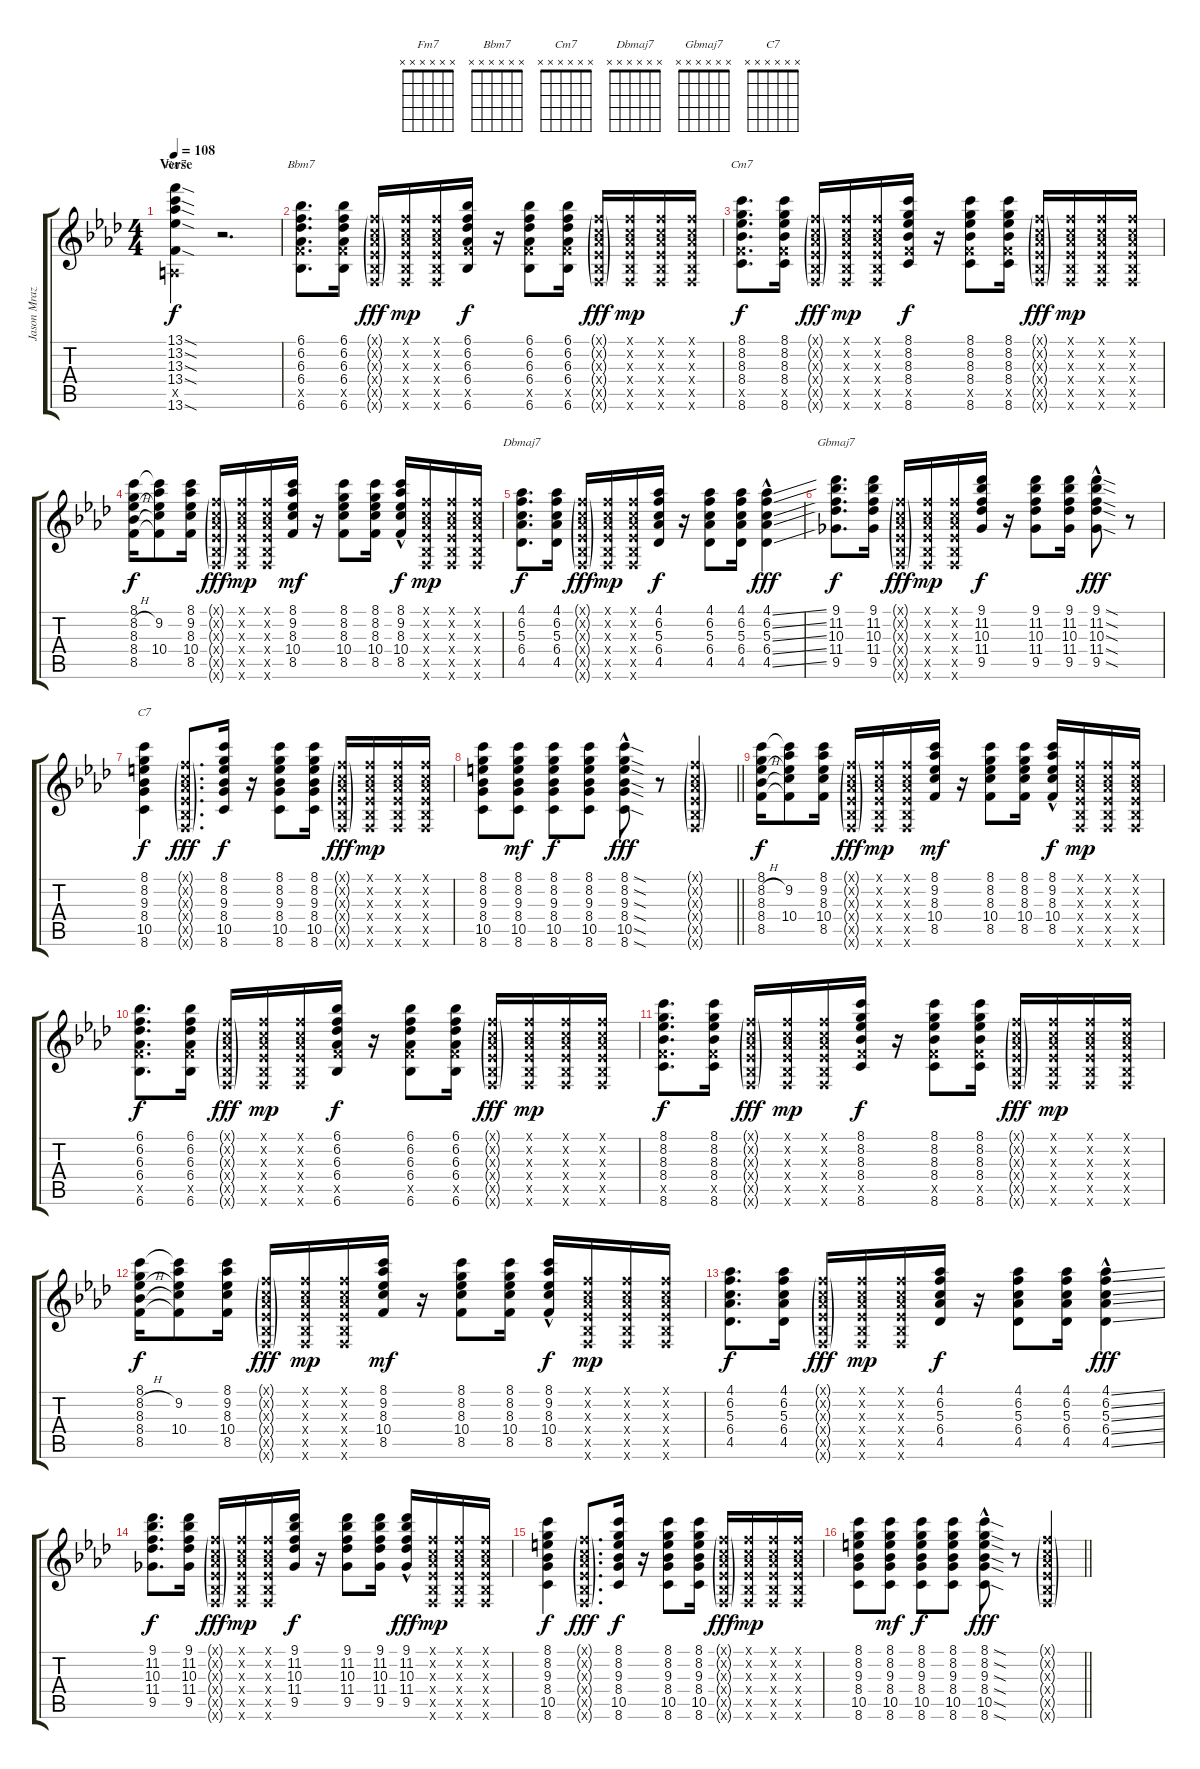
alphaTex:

\track ("Jason Mraz" "Jason Mraz") {instrument acousticguitarnylon}
\staff {score tabs}
\tuning (E4 B3 G3 D3 A2 E2) {hide}
\chord ("Fm7" x x x x x x)
\chord ("Bbm7" x x x x x x)
\chord ("Cm7" x x x x x x)
\chord ("Dbmaj7" x x x x x x)
\chord ("Gbmaj7" x x x x x x)
\chord ("C7" x x x x x x)
\ts (4 4)
\section ("" "Verse")
\tempo 108
\clef g2
\ks fminor
(13.1{sod} 13.2{sod} 13.3{sod} 13.4{sod} 0.5{x} 13.6{sod}).4{ch "Fm7" dy f} r.2{d} |
(6.1 6.2 6.3 6.4 8.5{x} 6.6).8{d ch "Bbm7"} (6.1 6.2 6.3 6.4 8.5{x} 6.6).16 (1.1{g x} 1.2{g x} 1.3{g x} 1.4{g x} 1.5{g x} 1.6{g x}).16{dy fff} (1.1{x} 1.2{x} 1.3{x} 1.4{x} 1.5{x} 1.6{x}).16{dy mp} (1.1{x} 1.2{x} 1.3{x} 1.4{x} 1.5{x} 1.6{x}).16 (6.1 6.2 6.3 6.4 8.5{x} 6.6).16{dy f} r.16 (6.1 6.2 6.3 6.4 8.5{x} 6.6).8 (6.1 6.2 6.3 6.4 8.5{x} 6.6).16 (1.1{g x} 1.2{g x} 1.3{g x} 1.4{g x} 1.5{g x} 1.6{g x}).16{dy fff} (1.1{x} 1.2{x} 1.3{x} 1.4{x} 1.5{x} 1.6{x}).16{dy mp} (1.1{x} 1.2{x} 1.3{x} 1.4{x} 1.5{x} 1.6{x}).16 (1.1{x} 1.2{x} 1.3{x} 1.4{x} 1.5{x} 1.6{x}).16 |
(8.1 8.2 8.3 8.4 8.5{x} 8.6).8{d ch "Cm7" dy f} (8.1 8.2 8.3 8.4 8.5{x} 8.6).16 (1.1{g x} 1.2{g x} 1.3{g x} 1.4{g x} 1.5{g x} 1.6{g x}).16{dy fff} (1.1{x} 1.2{x} 1.3{x} 1.4{x} 1.5{x} 1.6{x}).16{dy mp} (1.1{x} 1.2{x} 1.3{x} 1.4{x} 1.5{x} 1.6{x}).16 (8.1 8.2 8.3 8.4 8.5{x} 8.6).16{dy f} r.16 (8.1 8.2 8.3 8.4 8.5{x} 8.6).8 (8.1 8.2 8.3 8.4 8.5{x} 8.6).16 (1.1{g x} 1.2{g x} 1.3{g x} 1.4{g x} 1.5{g x} 1.6{g x}).16{dy fff} (1.1{x} 1.2{x} 1.3{x} 1.4{x} 1.5{x} 1.6{x}).16{dy mp} (1.1{x} 1.2{x} 1.3{x} 1.4{x} 1.5{x} 1.6{x}).16 (1.1{x} 1.2{x} 1.3{x} 1.4{x} 1.5{x} 1.6{x}).16 |
(8.1 8.2{h} 8.3{h} 8.4{h} 8.5).16{dy f} (8.1{t} 9.2 8.3{t} 10.4 8.5{t}).8 (8.1 9.2 8.3 10.4 8.5).16 (1.1{g x} 1.2{g x} 1.3{g x} 1.4{g x} 1.5{g x} 1.6{g x}).16{dy fff} (1.1{x} 1.2{x} 1.3{x} 1.4{x} 1.5{x} 1.6{x}).16{dy mp} (1.1{x} 1.2{x} 1.3{x} 1.4{x} 1.5{x} 1.6{x}).16 (8.1 9.2 8.3 10.4 8.5).16{dy mf} r.16 (8.1 8.2 8.3 10.4 8.5).8 (8.1 8.2 8.3 10.4 8.5).16 (8.1{hac} 9.2{hac} 8.3{hac} 10.4{hac} 8.5{hac}).16{dy f} (1.1{x} 1.2{x} 1.3{x} 1.4{x} 1.5{x} 1.6{x}).16{dy mp} (1.1{x} 1.2{x} 1.3{x} 1.4{x} 1.5{x} 1.6{x}).16 (1.1{x} 1.2{x} 1.3{x} 1.4{x} 1.5{x} 1.6{x}).16 |
(4.1 6.2 5.3 6.4 4.5).8{d ch "Dbmaj7" dy f} (4.1 6.2 5.3 6.4 4.5).16 (1.1{g x} 1.2{g x} 1.3{g x} 1.4{g x} 1.5{g x} 1.6{g x}).16{dy fff} (1.1{x} 1.2{x} 1.3{x} 1.4{x} 1.5{x} 1.6{x}).16{dy mp} (1.1{x} 1.2{x} 1.3{x} 1.4{x} 1.5{x} 1.6{x}).16 (4.1 6.2 5.3 6.4 4.5).16{dy f} r.16 (4.1 6.2 5.3 6.4 4.5).8 (4.1 6.2 5.3 6.4 4.5).16 (4.1{ss hac} 6.2{ss hac} 5.3{ss hac} 6.4{ss hac} 4.5{ss hac}).4{dy fff} |
(9.1 11.2 10.3 11.4 9.5).8{d ch "Gbmaj7" dy f} (9.1 11.2 10.3 11.4 9.5).16 (1.1{g x} 1.2{g x} 1.3{g x} 1.4{g x} 1.5{g x} 1.6{g x}).16{dy fff} (1.1{x} 1.2{x} 1.3{x} 1.4{x} 1.5{x} 1.6{x}).16{dy mp} (1.1{x} 1.2{x} 1.3{x} 1.4{x} 1.5{x} 1.6{x}).16 (9.1 11.2 10.3 11.4 9.5).16{dy f} r.16 (9.1 11.2 10.3 11.4 9.5).8 (9.1 11.2 10.3 11.4 9.5).16 (9.1{sod hac} 11.2{sod hac} 10.3{sod hac} 11.4{sod hac} 9.5{sod hac}).8{dy fff} r.8 |
(8.1 8.2 9.3 8.4 10.5 8.6).4{ch "C7" dy f} (1.1{g x} 1.2{g x} 1.3{g x} 1.4{g x} 1.5{g x} 1.6{g x}).8{d dy fff} (8.1 8.2 9.3 8.4 10.5 8.6).16{dy f} r.16 (8.1 8.2 9.3 8.4 10.5 8.6).8 (8.1 8.2 9.3 8.4 10.5 8.6).16 (1.1{g x} 1.2{g x} 1.3{g x} 1.4{g x} 1.5{g x} 1.6{g x}).16{dy fff} (1.1{x} 1.2{x} 1.3{x} 1.4{x} 1.5{x} 1.6{x}).16{dy mp} (1.1{x} 1.2{x} 1.3{x} 1.4{x} 1.5{x} 1.6{x}).16 (1.1{x} 1.2{x} 1.3{x} 1.4{x} 1.5{x} 1.6{x}).16 |
\barLineRight lightlight
(8.1 8.2 9.3 8.4 10.5 8.6).8 (8.1 8.2 9.3 8.4 10.5 8.6).8{dy mf} (8.1 8.2 9.3 8.4 10.5 8.6).8{dy f} (8.1 8.2 9.3 8.4 10.5 8.6).8 (8.1{sod hac} 8.2{sod hac} 9.3{sod hac} 8.4{sod hac} 10.5{sod hac} 8.6{sod hac}).8{dy fff} r.8 (1.1{g x} 1.2{g x} 1.3{g x} 1.4{g x} 1.5{g x} 1.6{g x}).4 |
\section ("" "")
(8.1 8.2{h} 8.3{h} 8.4{h} 8.5).16{dy f} (8.1{t} 9.2 8.3{t} 10.4 8.5{t}).8 (8.1 9.2 8.3 10.4 8.5).16 (1.1{g x} 1.2{g x} 1.3{g x} 1.4{g x} 1.5{g x} 1.6{g x}).16{dy fff} (1.1{x} 1.2{x} 1.3{x} 1.4{x} 1.5{x} 1.6{x}).16{dy mp} (1.1{x} 1.2{x} 1.3{x} 1.4{x} 1.5{x} 1.6{x}).16 (8.1 9.2 8.3 10.4 8.5).16{dy mf} r.16 (8.1 8.2 8.3 10.4 8.5).8 (8.1 8.2 8.3 10.4 8.5).16 (8.1{hac} 9.2{hac} 8.3{hac} 10.4{hac} 8.5{hac}).16{dy f} (1.1{x} 1.2{x} 1.3{x} 1.4{x} 1.5{x} 1.6{x}).16{dy mp} (1.1{x} 1.2{x} 1.3{x} 1.4{x} 1.5{x} 1.6{x}).16 (1.1{x} 1.2{x} 1.3{x} 1.4{x} 1.5{x} 1.6{x}).16 |
(6.1 6.2 6.3 6.4 8.5{x} 6.6).8{d dy f} (6.1 6.2 6.3 6.4 8.5{x} 6.6).16 (1.1{g x} 1.2{g x} 1.3{g x} 1.4{g x} 1.5{g x} 1.6{g x}).16{dy fff} (1.1{x} 1.2{x} 1.3{x} 1.4{x} 1.5{x} 1.6{x}).16{dy mp} (1.1{x} 1.2{x} 1.3{x} 1.4{x} 1.5{x} 1.6{x}).16 (6.1 6.2 6.3 6.4 8.5{x} 6.6).16{dy f} r.16 (6.1 6.2 6.3 6.4 8.5{x} 6.6).8 (6.1 6.2 6.3 6.4 8.5{x} 6.6).16 (1.1{g x} 1.2{g x} 1.3{g x} 1.4{g x} 1.5{g x} 1.6{g x}).16{dy fff} (1.1{x} 1.2{x} 1.3{x} 1.4{x} 1.5{x} 1.6{x}).16{dy mp} (1.1{x} 1.2{x} 1.3{x} 1.4{x} 1.5{x} 1.6{x}).16 (1.1{x} 1.2{x} 1.3{x} 1.4{x} 1.5{x} 1.6{x}).16 |
(8.1 8.2 8.3 8.4 8.5{x} 8.6).8{d dy f} (8.1 8.2 8.3 8.4 8.5{x} 8.6).16 (1.1{g x} 1.2{g x} 1.3{g x} 1.4{g x} 1.5{g x} 1.6{g x}).16{dy fff} (1.1{x} 1.2{x} 1.3{x} 1.4{x} 1.5{x} 1.6{x}).16{dy mp} (1.1{x} 1.2{x} 1.3{x} 1.4{x} 1.5{x} 1.6{x}).16 (8.1 8.2 8.3 8.4 8.5{x} 8.6).16{dy f} r.16 (8.1 8.2 8.3 8.4 8.5{x} 8.6).8 (8.1 8.2 8.3 8.4 8.5{x} 8.6).16 (1.1{g x} 1.2{g x} 1.3{g x} 1.4{g x} 1.5{g x} 1.6{g x}).16{dy fff} (1.1{x} 1.2{x} 1.3{x} 1.4{x} 1.5{x} 1.6{x}).16{dy mp} (1.1{x} 1.2{x} 1.3{x} 1.4{x} 1.5{x} 1.6{x}).16 (1.1{x} 1.2{x} 1.3{x} 1.4{x} 1.5{x} 1.6{x}).16 |
(8.1 8.2{h} 8.3{h} 8.4{h} 8.5).16{dy f} (8.1{t} 9.2 8.3{t} 10.4 8.5{t}).8 (8.1 9.2 8.3 10.4 8.5).16 (1.1{g x} 1.2{g x} 1.3{g x} 1.4{g x} 1.5{g x} 1.6{g x}).16{dy fff} (1.1{x} 1.2{x} 1.3{x} 1.4{x} 1.5{x} 1.6{x}).16{dy mp} (1.1{x} 1.2{x} 1.3{x} 1.4{x} 1.5{x} 1.6{x}).16 (8.1 9.2 8.3 10.4 8.5).16{dy mf} r.16 (8.1 8.2 8.3 10.4 8.5).8 (8.1 8.2 8.3 10.4 8.5).16 (8.1{hac} 9.2{hac} 8.3{hac} 10.4{hac} 8.5{hac}).16{dy f} (1.1{x} 1.2{x} 1.3{x} 1.4{x} 1.5{x} 1.6{x}).16{dy mp} (1.1{x} 1.2{x} 1.3{x} 1.4{x} 1.5{x} 1.6{x}).16 (1.1{x} 1.2{x} 1.3{x} 1.4{x} 1.5{x} 1.6{x}).16 |
(4.1 6.2 5.3 6.4 4.5).8{d dy f} (4.1 6.2 5.3 6.4 4.5).16 (1.1{g x} 1.2{g x} 1.3{g x} 1.4{g x} 1.5{g x} 1.6{g x}).16{dy fff} (1.1{x} 1.2{x} 1.3{x} 1.4{x} 1.5{x} 1.6{x}).16{dy mp} (1.1{x} 1.2{x} 1.3{x} 1.4{x} 1.5{x} 1.6{x}).16 (4.1 6.2 5.3 6.4 4.5).16{dy f} r.16 (4.1 6.2 5.3 6.4 4.5).8 (4.1 6.2 5.3 6.4 4.5).16 (4.1{ss hac} 6.2{ss hac} 5.3{ss hac} 6.4{ss hac} 4.5{ss hac}).4{dy fff} |
(9.1 11.2 10.3 11.4 9.5).8{d dy f} (9.1 11.2 10.3 11.4 9.5).16 (1.1{g x} 1.2{g x} 1.3{g x} 1.4{g x} 1.5{g x} 1.6{g x}).16{dy fff} (1.1{x} 1.2{x} 1.3{x} 1.4{x} 1.5{x} 1.6{x}).16{dy mp} (1.1{x} 1.2{x} 1.3{x} 1.4{x} 1.5{x} 1.6{x}).16 (9.1 11.2 10.3 11.4 9.5).16{dy f} r.16 (9.1 11.2 10.3 11.4 9.5).8 (9.1 11.2 10.3 11.4 9.5).16 (9.1{hac} 11.2{hac} 10.3{hac} 11.4{hac} 9.5{hac}).16{dy fff} (1.1{x} 1.2{x} 1.3{x} 1.4{x} 1.5{x} 1.6{x}).16{dy mp} (1.1{x} 1.2{x} 1.3{x} 1.4{x} 1.5{x} 1.6{x}).16 (1.1{x} 1.2{x} 1.3{x} 1.4{x} 1.5{x} 1.6{x}).16 |
(8.1 8.2 9.3 8.4 10.5 8.6).4{dy f} (1.1{g x} 1.2{g x} 1.3{g x} 1.4{g x} 1.5{g x} 1.6{g x}).8{d dy fff} (8.1 8.2 9.3 8.4 10.5 8.6).16{dy f} r.16 (8.1 8.2 9.3 8.4 10.5 8.6).8 (8.1 8.2 9.3 8.4 10.5 8.6).16 (1.1{g x} 1.2{g x} 1.3{g x} 1.4{g x} 1.5{g x} 1.6{g x}).16{dy fff} (1.1{x} 1.2{x} 1.3{x} 1.4{x} 1.5{x} 1.6{x}).16{dy mp} (1.1{x} 1.2{x} 1.3{x} 1.4{x} 1.5{x} 1.6{x}).16 (1.1{x} 1.2{x} 1.3{x} 1.4{x} 1.5{x} 1.6{x}).16 |
\barLineRight lightlight
(8.1 8.2 9.3 8.4 10.5 8.6).8 (8.1 8.2 9.3 8.4 10.5 8.6).8{dy mf} (8.1 8.2 9.3 8.4 10.5 8.6).8{dy f} (8.1 8.2 9.3 8.4 10.5 8.6).8 (8.1{sod hac} 8.2{sod hac} 9.3{sod hac} 8.4{sod hac} 10.5{sod hac} 8.6{sod hac}).8{dy fff} r.8 (1.1{g x} 1.2{g x} 1.3{g x} 1.4{g x} 1.5{g x} 1.6{g x}).4
